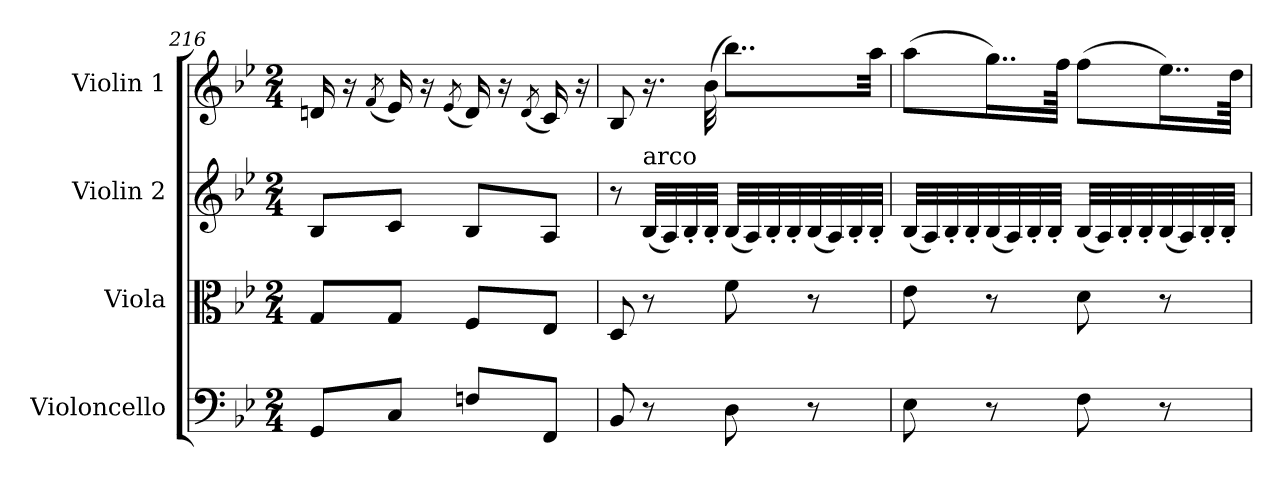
**kern	**kern	**kern	**kern
*part4	*part3	*part2	*part1
*staff4	*staff3	*staff2	*staff1
*I"Violoncello	*I"Viola	*I"Violin 2	*I"Violin 1
*I'Vc	*I'Vla	*I'Vln	*I'Vln
!!LO:LB:g=z
*clefF4	*clefC3	*clefG2	*clefG2
*k[b-e-]	*k[b-e-]	*k[b-e-]	*k[b-e-]
*M2/4	*M2/4	*M2/4	*M2/4
=216	=216	=216	=216
8GG/L	8G/L	8B-/L	16dn/
.	.	.	16r
.	.	.	(8qf/
8C/J	8G/J	8c/J	16e-/)
.	.	.	16r
.	.	.	(8qe-/
8Fn/L	8F/L	8B-/L	16d/)
.	.	.	16r
.	.	.	(8qd/
8FF/J	8E-/J	8A/J	16c/)
.	.	.	16r
=217	=217	=217	=217
8BB-/	8D/	8r	8B-/
!	!	!LO:TX:a:t=arco	!
8r	8r	(32B-/LLL	16.r
.	.	32A/)	.
.	.	32B-'/	.
.	.	32B-'/JJJ	(32b-\
8D\	8f\	(32B-/LLL	8..bb-\L)
.	.	32A/)	.
.	.	32B-'/	.
.	.	32B-'/	.
8r	8r	(32B-/	.
.	.	32A/)	.
.	.	32B-'/	.
.	.	32B-'/JJJ	32aa\Jkk
=218	=218	=218	=218
8E-\	8e-\	(32B-/LLL	(8aa\L
.	.	32A/)	.
.	.	32B-'/	.
.	.	32B-'/	.
8r	8r	(32B-/	16..gg\L)
.	.	32A/)	.
.	.	32B-'/	.
.	.	32B-'/JJJ	.
.	.	.	64ff\JJkk
8F\	8d\	(32B-/LLL	(8ff\L
.	.	32A/)	.
.	.	32B-'/	.
.	.	32B-'/	.
8r	8r	(32B-/	16..ee-\L)
.	.	32A/)	.
.	.	32B-'/	.
.	.	32B-'/JJJ	.
.	.	.	64dd\JJkk
=	=	=	=
*-	*-	*-	*-
